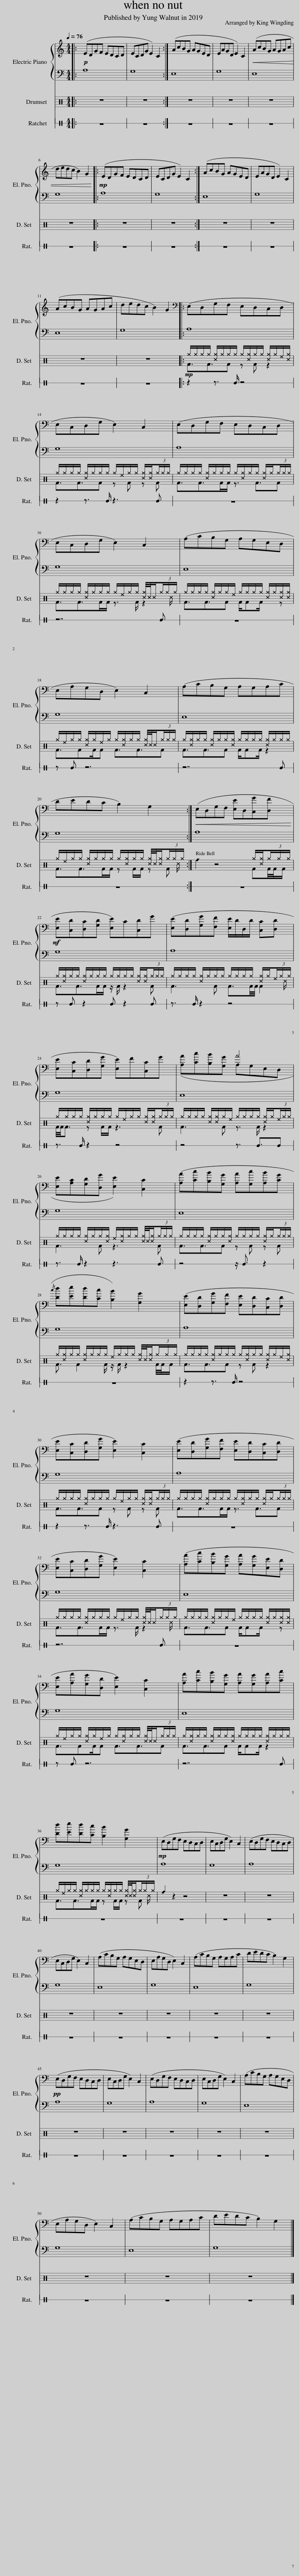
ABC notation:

X:1
%%score { ( 1 3 ) | 2 } ( 4 5 6 ) 7
L:1/8
Q:1/4=76
M:4/4
I:linebreak $
K:C
V:1 treble
V:3 treble
V:2 bass
V:4 perc
K:none
V:5 perc
K:none
V:6 perc
K:none
V:7 perc stafflines=1
K:none
V:1
|:!p! (EDGF EDCD | ECDG E2) C2 :| (AcBG AGED | EAGD E2) C2 |!<(! (AcBG AGAc |$ %5
 dedc B2) G2!<)! |:!mp! (EDGF EDCD | ECDG E2) C2 :| (AcBG AGED | EAGD E2) C2 |$ %10
 (AcBG AGAc | dedc B2) G2 |:[K:bass] (E,D,G,F, E,D,C,D, |$ E,C,D,G, E,2) C,2 | (E,D,G,F, E,D,C,D, |$ %15
 E,C,D,G, E,2) C,2 | (A,CB,G, A,G,E,D, |$ E,A,G,D, E,2) C,2 | (A,CB,G, A,G,A,C |$ DEDC B,2) G,2 :| %20
!<(! (E,D,G,F, [E,E]D,[C,G][D,F]!<)! |$!mf! [E,E][C,D][D,C][G,D] [E,E])C[C,D]G | ([E,E][D,D][G,G][F,F] [E,E]/D/D,/D/ [C,C][D,D] |$ [E,E][C,C][D,D][G,G] [E,E])F[C,C]G | ([A,A][Cc][B,B][G,G] A,G,E,D, |$ %25
 [E,E][A,C][G,D][D,G] [E,E]2) [C,C]2 | ([A,A][Cc][B,B][G,G] [A,A][G,c][A,B][CG] |${/c} [Dd][Ee][Dd][Cc] [B,B]2) [G,G]2 | ([E,E][D,D][G,G][F,F] [E,E][D,D][C,C][D,D] |$ [E,E][C,C][D,D][G,G] [E,E]2) [C,C]2 | %30
 ([E,E][D,D][G,G][F,F] [E,E][D,D][C,C][D,D] |$ [E,E][C,C][D,D][G,G] [E,E]2) [C,C]2 | ([A,A][Cc][B,B][G,G] [A,A][G,G][E,E][D,D] |$ [E,E][A,A][G,G][D,D] [E,E]2) [C,C]2 | [A,A][Cc][B,B][G,G] [A,A][G,G][A,A][Cc] |$ %35
 [Dd][Ee][Dd][Cc] [B,B]2 [G,G]2 |!mp! (E,D,G,F, E,D,C,D, | E,C,D,G, E,2) C,2 | (E,D,G,F, E,D,C,D, |$ E,C,D,G, E,2) C,2 | %40
 (A,CB,G, A,G,E,D, | E,A,G,D, E,2) C,2 | (A,CB,G, A,G,A,C | DEDC B,2) G,2 |$!pp! (E,D,G,F, E,D,C,D, | %45
 E,C,D,G, E,2) C,2 | (E,D,G,F, E,D,C,D, | E,C,D,G, E,2) C,2 | (A,CB,G, A,G,E,D, |$ E,A,G,D, E,2) C,2 | %50
 (A,CB,G, A,G,A,C | DEDC B,2) G,2 |] %52
V:2
|: A,8 | G,8 :| E,8 | G,8 | E,8 |$ %5
 G,8 |: A,8 | G,8 :| E,8 | G,8 |$ %10
 E,8 | G,8 |: A,8 |$ G,8 | A,8 |$ %15
 G,8 | E,8 |$ G,8 | E,8 |$ G,8 :| %20
 A,8 |$ G,8 | A,8 |$ G,8 | E,8 |$ %25
 G,8 | E,8 |$ G,8 | A,8 |$ G,8 | %30
 A,8 |$ G,8 | E,8 |$ G,8 | E,8 |$ %35
 G,8 | A,8 | G,8 | A,8 |$ G,8 | %40
 E,8 | G,8 | E,8 | G,8 |$ A,8 | %45
 G,8 | A,8 | G,8 | E,8 |$ G,8 | %50
 E,8 | G,8 |] %52
V:3
|: x8 | x8 :| x8 | x8 | x8 |$ %5
 x8 |: x8 | x8 :| x8 | x8 |$ %10
 x8 | x8 |:[K:bass] x8 |$ x8 | x8 |$ %15
 x8 | x8 |$ x8 | x8 |$ x8 :| %20
 x8 |$ x8 | x8 |$ x8 | x4 A4 |$ %25
 x8 | x8 |$ x8 | x8 |$ x8 | %30
 x8 |$ x8 | x8 |$ x8 | x8 |$ %35
 x8 | x8 | x8 | x8 |$ x8 | %40
 x8 | x8 | x8 | x8 |$ x8 | %45
 x8 | x8 | x8 | x8 |$ x8 | %50
 x8 | x8 |] %52
V:4
|: z8 | z8 :| z8 | z8 | z8 |$ %5
 z8 |: z8 | z8 :| z8 | z8 |$ %10
 z8 | z8 |:!mp! ^g/^g/^g/^g/ [^c^g]/^g/^g/^g/ ^g/[^c^g]/^g/^g/ [^c^g]/^g/^e/[^c^g]/ |$ ^g/^g/^g/^g/ [^c^g]/^g/^g/^g/ ^g/^e/^g/^g/ [^c^g]/[^c^g]/(3^g/^g/^g/ | ^g/^g/^g/^g/ [^c^g]/^g/^g/^g/ ^g/[^c^g]/^g/^g/ [^c^g]/^g/(3^g/^g/^g/ |$ %15
 ^g/^g/^g/^g/ [^c^g]/^g/^g/^g/ ^g/^e/^g/^g/ [^c^g]/4^c/4^c/(3^g/^g/^g/ | ^g/^g/^g/^g/ [^c^g]/^g/^g/^e/ ^g/^g/^g/^g/ [^c^g]/^g/[^c^g]/[^c^g]/ |$ ^g/^e/^g/^g/ [^c^g]/^g/^e/^g/ ^g/[^c^g]/^g/^g/ [^c^g]/4^c/4^c/(3^g/^g/^g/ | ^g/[^c^g]/^g/^g/ [^c^g]/^g/^g/[^c^g]/ ^g/^g/^g/^g/ [^c^g]/^g/^g/^g/ |$ ^g/^e/^g/^g/ [^c^g]/^g/^g/^g/ ^g/[^c^g]/^g/^g/ [^c^g]/4^c/4[^c^g]/(3^g/^g/^g/ :| %20
 _f2 z4 ^g/[^c^g]/(3^g/^g/^g/ |$ ^g/[^c^g]/^g/^g/ [^c^g]/^g/^g/^g/ ^g/^g/^g/^g/ [^c^g]/[^c^g]/(3^g/^g/^g/ | ^g/^g/^g/^g/ [^c^g]/^g/^g/^g/ ^g/^g/^g/^g/ [^c^g]/^g/(3^e/^g/^g/ |$ ^g/^g/^g/^g/ [^c^g]/^g/^g/^g/ ^g/^e/^g/^g/ [^c^g]/[^c^g]/(3^g/^g/^g/ | ^g/^g/^g/^g/ [^c^g]/[^c^g]/^g/^e/ ^g/^g/^g/^g/ [^c^g]/^g/(3^e/^g/^g/ |$ %25
 ^g/^g/^g/^g/ [^c^g]/^g/^g/[^c^g]/ ^e/[^c^g]/^g/^g/ [^c^g]/4^c/4[^c^g]/(3^g/^g/^g/ | ^g/^g/^g/^g/ [^c^g]/^g/^g/[^c^g]/ ^g/^g/^g/^g/ [^c^g]/^g/(3^g/^g/^g/ |$ ^g/[^c^g]/^g/^g/ [^c^g]/^g/^g/^g/ ^e/^g/^g/^g/ [^c^g]/4^c/4[^c^g]/(3^g/^g/^g/ | ^g/^g/^g/^g/ [^c^g]/^g/^g/^g/ ^g/[^c^g]/^g/^g/ [^c^g]/^g/^e/[^c^g]/ |$ ^g/^g/^g/^g/ [^c^g]/^g/^g/^g/ ^g/^e/^g/^g/ [^c^g]/[^c^g]/(3^g/^g/^g/ | %30
 ^g/^g/^g/^g/ [^c^g]/^g/^g/^g/ ^g/[^c^g]/^g/^g/ [^c^g]/^g/(3^g/^g/^g/ |$ ^g/^g/^g/^g/ [^c^g]/^g/^g/^g/ ^g/^e/^g/^g/ [^c^g]/4^c/4^c/(3^g/^g/^g/ | ^g/^g/^g/^g/ [^c^g]/^g/^g/^e/ ^g/^g/^g/^g/ [^c^g]/^g/[^c^g]/[^c^g]/ |$ ^g/^e/^g/^g/ [^c^g]/^g/^e/^g/ ^g/[^c^g]/^g/^g/ [^c^g]/4^c/4^c/(3^g/^g/^g/ | ^g/[^c^g]/^g/^g/ [^c^g]/^g/^g/[^c^g]/ ^g/^g/^g/^g/ [^c^g]/^g/^g/^g/ |$ %35
 ^g/^e/^g/^g/ [^c^g]/^g/^g/^g/ ^g/[^c^g]/^g/^g/ [^c^g]/4^c/4[^c^g]/(3^g/^g/^g/ | _f2 z2 z4 | z8 | z8 |$ z8 | %40
 z8 | z8 | z8 | z8 |$ z8 | %45
 z8 | z8 | z8 | z8 |$ z8 | %50
 z8 | z8 |] %52
V:5
|: x8 | x8 :| x8 | x8 | x8 |$ %5
 x8 |: x8 | x8 :| x8 | x8 |$ %10
 x8 | x8 |: F3/2F3/2F z F z2 |$ F3/2F3/2F z F z F | F3/2F>FF/ z3/2 F3/2F |$ %15
 F3/2F>FF/ z3/2 F/ z2 | F3/2F3/2F F/FF/ x z |$ F3/2FF/F F3/2F3/2F | F3/2F3/2F F/FF/ z2 |$ F3/2F>FF/ z F/F/ z F :| %20
 x6 FF/4F/4F/ |$ F3/2F>FF/ z/ F/ z2 F | F3 F F3/2F/4F/4 F2 |$ F/4F/4F3/2 z F/F/ z3 F | F3 F z3/2 F/ z2 |$ %25
 F3 F z3 F | F3/2F3/2F z F z F |$ F3/2 F2 F/ z/ F/ z2 F/4F/4F/ | F3/2F3/2F z F z2 |$ F3/2F3/2F z F z F | %30
 F3/2F>FF/ z3/2 F3/2F |$ F3/2F>FF/ z3/2 F/ z2 | F3/2F3/2F F/FF/ x z |$ F3/2FF/F F3/2F3/2F | F3/2F3/2F F/FF/ z2 |$ %35
 F3/2F>FF/ z F/F/ z F | x8 | x8 | x8 |$ x8 | %40
 x8 | x8 | x8 | x8 |$ x8 | %45
 x8 | x8 | x8 | x8 |$ x8 | %50
 x8 | x8 |] %52
V:6
|: x8 | x8 :| x8 | x8 | x8 |$ %5
 x8 |: x8 | x8 :| x8 | x8 |$ %10
 x8 | x8 |: x8 |$ x8 | x8 |$ %15
 x15/2 ^c/ | x8 |$ x8 | x8 |$ x15/2 ^c/ :| %20
 x8 |$ x8 | x15/2 ^c/ |$ x8 | x8 |$ %25
 x8 | x8 |$ x8 | x8 |$ x8 | %30
 x8 |$ x15/2 ^c/ | x8 |$ x8 | x8 |$ %35
 x15/2 ^c/ | x8 | x8 | x8 |$ x8 | %40
 x8 | x8 | x8 | x8 |$ x8 | %45
 x8 | x8 | x8 | x8 |$ x8 | %50
 x8 | x8 |] %52
V:7
|: z8 | z8 :| z8 | z8 | z8 |$ %5
 z8 |: z8 | z8 :| z8 | z8 |$ %10
 z8 | z8 |: z2 z3/2 E/ z4 |$ z2 z3/2 E/ z3 E | z8 |$ %15
 z7 E | z8 |$ z E z6 | z7 E |$ z8 :| %20
 z8 |$ z E z2 E z2 E | z3/2 E/ z2 z4 |$ z3/2 E/ z2 z4 | z4 z3/2 E3/2E |$ %25
 z3/2 E/ z2 z3 E | z4 z/ E3/2 z2 |$ z8 | z2 z3/2 E/ z4 |$ z2 z3/2 E/ z3 E | %30
 z8 |$ z7 E | z8 |$ z E z6 | z7 E |$ %35
 z8 | z8 | z8 | z8 |$ z8 | %40
 z8 | z8 | z8 | z8 |$ z8 | %45
 z8 | z8 | z8 | z8 |$ z8 | %50
 z8 | z8 |] %52
